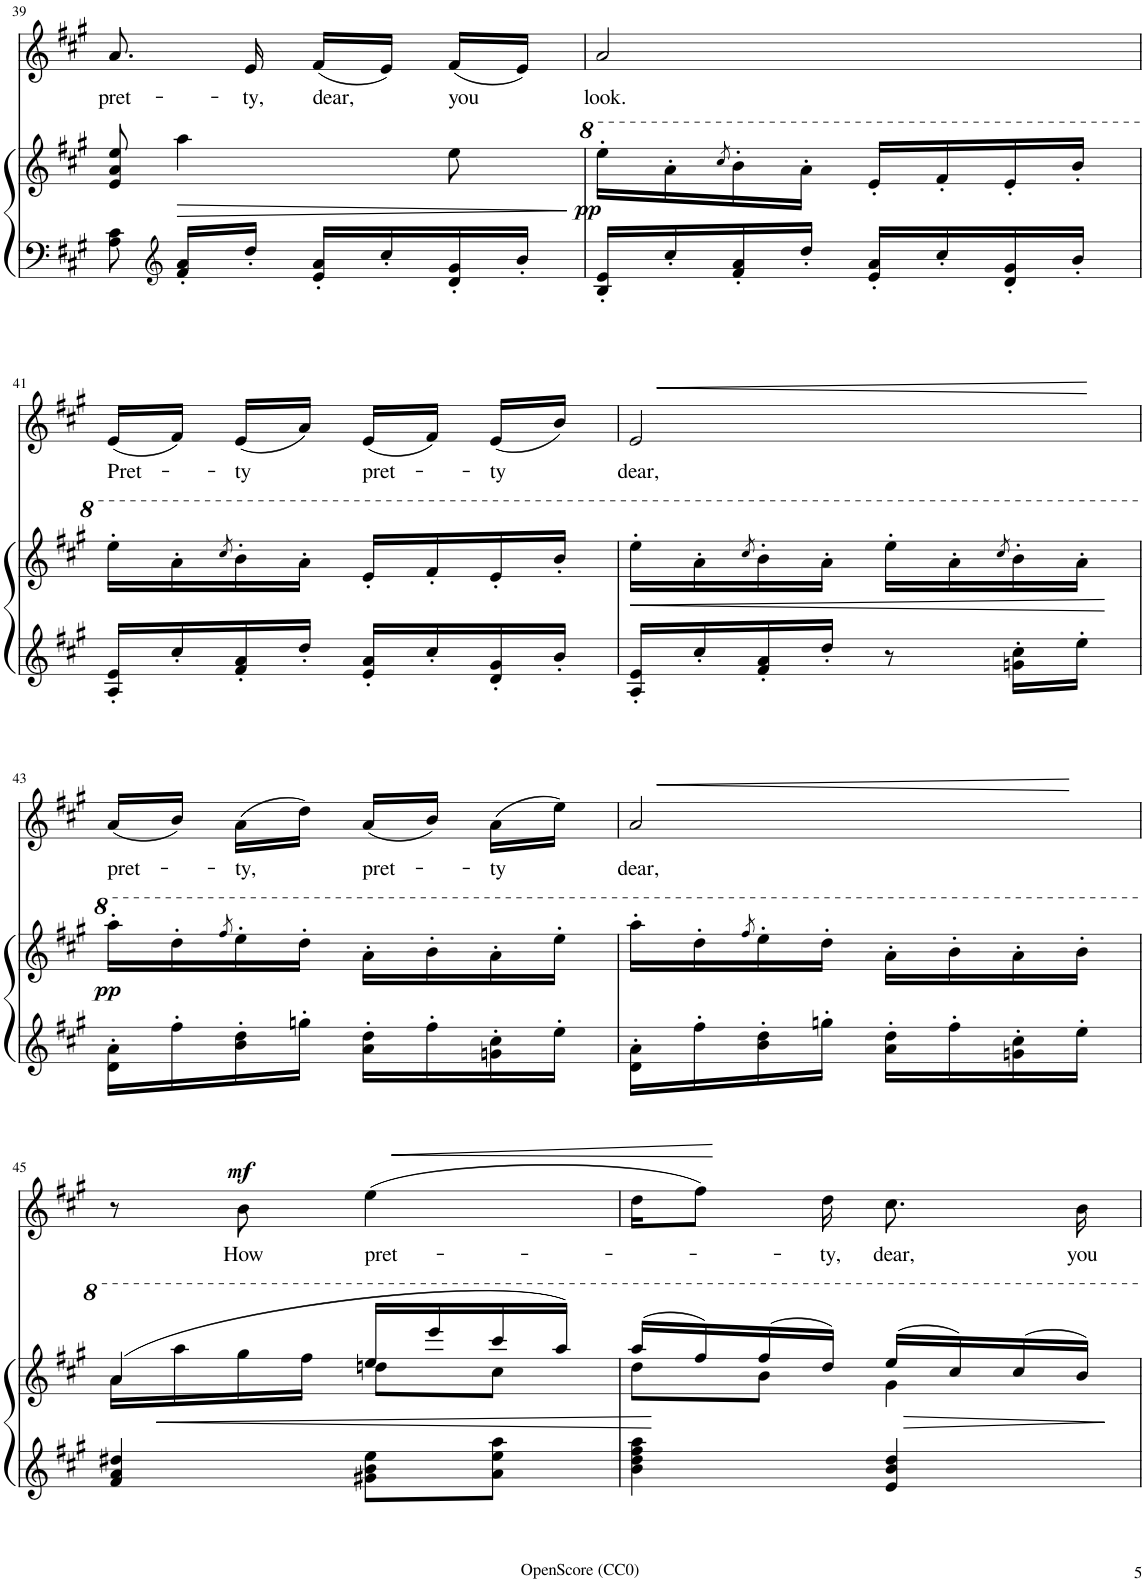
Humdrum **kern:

**kern	**kern	**dynam	**kern	**text	**dynam
*part2	*part2	*part2	*part1	*part1	*part1
*staff3	*staff2	*staff2/3	*staff1	*staff1	*staff1
*I"Piano	*	*	*I"Voice	*	*
*I'Pno	*	*	*	*	*
!!LO:PB:g=z
*clefF4	*clefG2	*	*clefG2	*	*
*k[f#c#g#]	*k[f#c#g#]	*	*k[f#c#g#]	*	*
*M2/4	*M2/4	*	*M2/4	*	*
=39	=39	=39	=39	=39	=39
!	!	!	!	!LO:LY:b	!
8A\ 8c#\	8e/ 8a/ 8ee/	.	8.a/	pret-	.
*clefG2	*	*	*	*	*
!	!	!LO:HP:b	!	!	!
16f#/' 16a/'LL	4aa\	>	.	.	.
!	!	!	!	!LO:LY:b	!
16dd'/JJ	.	.	16e/	-ty,	.
!	!	!	!	!LO:LY:b	!
16e/' 16a/'LL	.	.	(16f#/LL	dear,	.
16cc#'/	.	.	16e/JJ)	.	.
!	!	!	!	!LO:LY:b	!
16d/' 16g#/'	8ee\	.	(16f#/LL	you	.
16b'/JJ	.	.	16e/JJ)	.	.
=40	=40	=40	=40	=40	=40
!	!	!LO:DY:b	!	!LO:LY:b	!
16B/' 16e/'LL	16eee'\LL	pp	2a/	look.	.
16cc#'/	16aa'\	.	.	.	.
.	8qccc#/	.	.	.	.
16f#/' 16a/'	16bb'\	.	.	.	.
16dd'/JJ	16aa'\JJ	.	.	.	.
16e/' 16a/'LL	16ee'/LL	.	.	.	.
16cc#'/	16ff#'/	.	.	.	.
16d/' 16g#/'	16ee'/	.	.	.	.
16b'/JJ	16bb'/JJ	.	.	.	.
!!LO:LB:g=z
=41	=41	=41	=41	=41	=41
!	!	!	!	!LO:LY:b	!
16A/' 16e/'LL	16eee'\LL	.	(16e/LL	Pret-	.
16cc#'/	16aa'\	.	16f#/JJ)	.	.
.	8qccc#/	.	.	.	.
!	!	!	!	!LO:LY:b	!
16f#/' 16a/'	16bb'\	.	(16e/LL	-ty	.
16dd'/JJ	16aa'\JJ	.	16a/JJ)	.	.
!	!	!	!	!LO:LY:b	!
16e/' 16a/'LL	16ee'/LL	.	(16e/LL	pret-	.
16cc#'/	16ff#'/	.	16f#/JJ)	.	.
!	!	!	!	!LO:LY:b	!
16d/' 16g#/'	16ee'/	.	(16e/LL	-ty	.
16b'/JJ	16bb'/JJ	.	16b/JJ)	.	.
=42	=42	=42	=42	=42	=42
!	!	!LO:HP:b	!	!LO:LY:b	!LO:HP:b
16A/' 16e/'LL	16eee'\LL	<	2e/	dear,	<
16cc#'/	16aa'\	.	.	.	.
.	8qccc#/	.	.	.	.
16f#/' 16a/'	16bb'\	.	.	.	.
16dd'/JJ	16aa'\JJ	.	.	.	.
8r	16eee'\LL	.	.	.	.
.	16aa'\	.	.	.	.
.	8qccc#/	.	.	.	.
16gn\' 16cc#\'LL	16bb'\	.	.	.	.
16ee'\JJ	16aa'\JJ	.	.	.	.
.	.	]	.	.	[
!!LO:LB:g=z
=43	=43	=43	=43	=43	=43
!	!	!LO:DY:b	!	!LO:LY:b	!
16d\' 16a\'LL	16aaa'\LL	pp	(16a/LL	pret-	.
16ff#'\	16ddd'\	.	16b/JJ)	.	.
.	8qfff#/	.	.	.	.
!	!	!	!	!LO:LY:b	!
16b\' 16dd\'	16eee'\	.	(16a\LL	-ty,	.
16ggn'\JJ	16ddd'\JJ	.	16dd\JJ)	.	.
!	!	!	!	!LO:LY:b	!
16a\' 16dd\'LL	16aa'\LL	.	(16a/LL	pret-	.
16ff#'\	16bb'\	.	16b/JJ)	.	.
!	!	!	!	!LO:LY:b	!
16gn\' 16cc#\'	16aa'\	.	(16a\LL	-ty	.
16ee'\JJ	16eee'\JJ	.	16ee\JJ)	.	.
=44	=44	=44	=44	=44	=44
!	!	!	!	!LO:LY:b	!LO:HP:b
16d\' 16a\'LL	16aaa'\LL	.	2a/	dear,	<
16ff#'\	16ddd'\	.	.	.	.
.	8qfff#/	.	.	.	.
16b\' 16dd\'	16eee'\	.	.	.	.
16ggn'\JJ	16ddd'\JJ	.	.	.	.
16a\' 16dd\'LL	16aa'\LL	.	.	.	.
16ff#'\	16bb'\	.	.	.	.
16gn\' 16cc#\'	16aa'\	.	.	.	.
16ee'\JJ	16bb'\JJ	.	.	.	.
.	.	.	.	.	[
!!LO:LB:g=z
=45	=45	=45	=45	=45	=45
*	*^	*	*	*	*
4f#/ 4a/ 4dd#X/	(4aa/	16aa\LL	.	8r	.	.
!	!	!	!LO:HP:b	!	!	!
.	.	16aaa\	<	.	.	.
!	!	!	!	!	!LO:LY:b	!LO:DY:a
.	.	16ggg#\	.	8b\	How	mf
.	.	16fff#\JJ	.	.	.	.
!	!	!	!	!	!LO:LY:b	!LO:HP:b
8g#X\ 8b\ 8ee\L	16eee/LL	8dddn\L	.	(4ee\	pret-	<
.	16eeee/	.	.	.	.	.
8a\ 8ee\ 8aa\J	16cccc#/	8ccc#\J	.	.	.	.
.	16aaa/JJ)	.	.	.	.	.
=46	=46	=46	=46	=46	=46	=46
4b\ 4dd\ 4ff#\ 4aa\	(16aaa/LL	8ddd\L	.	16dd\KL	.	.
.	16fff#/)	.	[	8ff#\J)	.	[
.	(16fff#/	8bb\J	.	.	.	.
!	!	!	!	!	!LO:LY:b	!
.	16ddd/JJ)	.	.	16dd\	-ty,	.
!	!	!	!	!	!LO:LY:b	!
4e/ 4b/ 4dd/	(16eee/LL	4gg#\	.	8.cc#\	dear,	.
.	16ccc#/)	.	.	.	.	.
.	(16ccc#/	.	.	.	.	.
!	!	!	!	!	!LO:LY:b	!
.	16bb/JJ)	.	.	16b\	you	.
*	*v	*v	*	*	*	*
.	.	[	.	.	.
=	=	=	=	=	=
*-	*-	*-	*-	*-	*-
